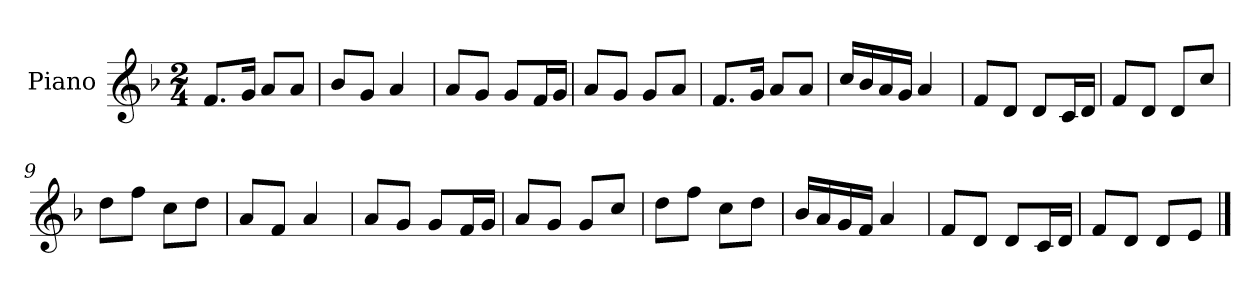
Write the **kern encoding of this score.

**kern
*part1
*staff1
*I"Piano
*I'Pno.
*clefG2
*k[b-]
*M2/4
=1
8.f/L
16g/Jk
8a/L
8a/J
=2
8b-/L
8g/J
4a/
=3
8a/L
8g/J
8g/L
16f/L
16g/JJ
=4
8a/L
8g/J
8g/L
8a/J
=5
8.f/L
16g/Jk
8a/L
8a/J
=6
16cc/LL
16b-/
16a/
16g/JJ
4a/
=7
8f/L
8d/J
8d/L
16c/L
16d/JJ
=8
8f/L
8d/J
8d/L
8cc/J
=9
8dd\L
8ff\J
8cc\L
8dd\J
=10
8a/L
8f/J
4a/
=11
8a/L
8g/J
8g/L
16f/L
16g/JJ
=12
8a/L
8g/J
8g/L
8cc/J
=13
8dd\L
8ff\J
8cc\L
8dd\J
=14
16b-/LL
16a/
16g/
16f/JJ
4a/
=15
8f/L
8d/J
8d/L
16c/L
16d/JJ
=16
8f/L
8d/J
8d/L
8e/J
==
*-
